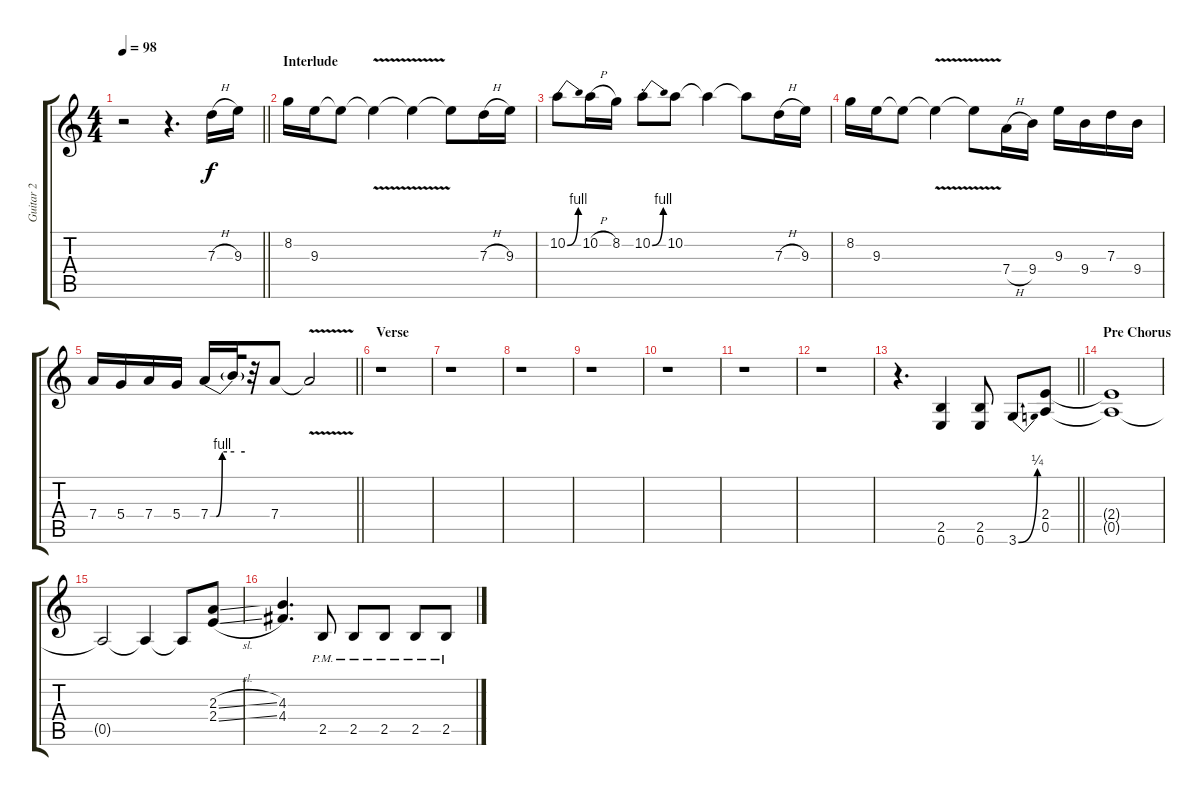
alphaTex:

\track ("Guitar 2" "Guitar 2") {instrument overdrivenguitar}
\staff {score tabs}
\tuning (E4 B3 G3 D3 A2 E2) {hide}
\ts (4 4)
\tempo 98
\clef g2
\barLineRight lightlight
\ks c
r.2{dy f} r.4{d} 7.3{h}.16 9.3.16 |
\section ("" "Interlude")
8.2.16 9.3.16 9.3{t}.8 9.3{v t}.4 9.3{t}.4 9.3{t}.8 7.3{h}.16 9.3.16 |
10.2{be (bend 0 0 60 4)}.8 10.2{h}.16 8.2.16 10.2{be (bend 0 0 60 4) st}.8 10.2.8 10.2{t}.4 10.2{t}.8 7.3{h}.16 9.3.16 |
8.2.16 9.3.16 9.3{t}.8 9.3{v t}.4 9.3{t}.8 7.4{h}.16 9.4.16 9.3.16 9.4.16 7.3.16 9.4.16 |
\barLineRight lightlight
7.4.16 5.4.16 7.4.16 5.4.16 7.4{be (custom 0 0 15 0 30 4 60 4)}.16 7.4{be (hold 0 4 60 4) t}.32 r.32 7.4.8 7.4{v t}.2 |
\section ("" "Verse")
r.1 |
r.1 |
r.1 |
r.1 |
r.1 |
r.1 |
r.1 |
\barLineRight lightlight
r.4{d} (2.5 0.6).4 (2.5 0.6).8 3.6{be (bend 0 0 60 1)}.8 (2.4 0.5).8 |
\section ("" "Pre Chorus")
(2.4{t} 0.5{t}).1 |
0.5{t}.2 0.5{t}.4 0.5{t}.8 (2.3{sl} 2.4{sl}).8 |
(4.3 4.4).4{d} 2.5{pm}.8 2.5{pm}.8 2.5{pm}.8 2.5{pm}.8 2.5{pm}.8
